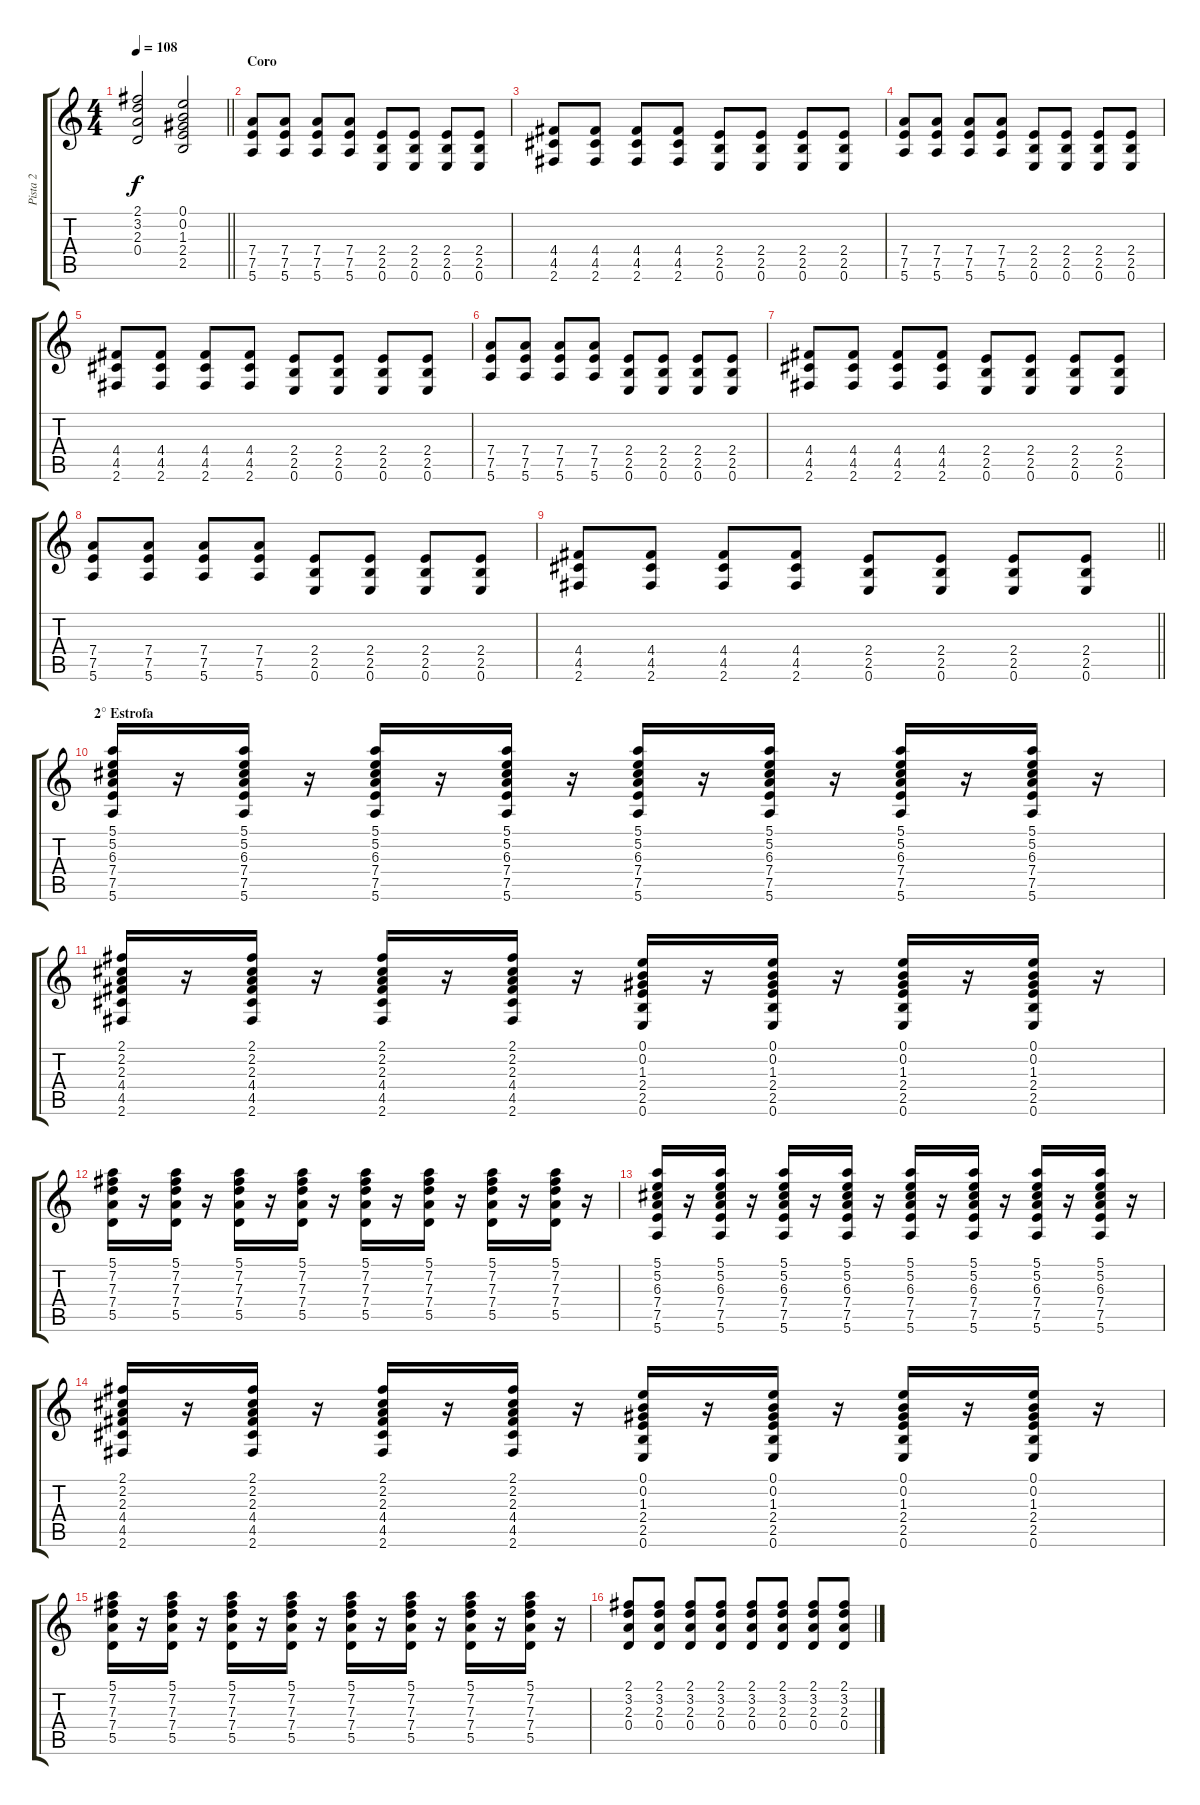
\track ("Pista 2" "Pista 2") {instrument overdrivenguitar}
\staff {score tabs}
\tuning (E4 B3 G3 D3 A2 E2) {hide}
\ts (4 4)
\tempo 108
\clef g2
\barLineRight lightlight
\ks c
(2.1 3.2 2.3 0.4).2{dy f} (0.1 0.2 1.3 2.4 2.5).2 |
\section ("" "Coro")
(7.4 7.5 5.6).8 (7.4 7.5 5.6).8 (7.4 7.5 5.6).8 (7.4 7.5 5.6).8 (2.4 2.5 0.6).8 (2.4 2.5 0.6).8 (2.4 2.5 0.6).8 (2.4 2.5 0.6).8 |
(4.4 4.5 2.6).8 (4.4 4.5 2.6).8 (4.4 4.5 2.6).8 (4.4 4.5 2.6).8 (2.4 2.5 0.6).8 (2.4 2.5 0.6).8 (2.4 2.5 0.6).8 (2.4 2.5 0.6).8 |
(7.4 7.5 5.6).8 (7.4 7.5 5.6).8 (7.4 7.5 5.6).8 (7.4 7.5 5.6).8 (2.4 2.5 0.6).8 (2.4 2.5 0.6).8 (2.4 2.5 0.6).8 (2.4 2.5 0.6).8 |
(4.4 4.5 2.6).8 (4.4 4.5 2.6).8 (4.4 4.5 2.6).8 (4.4 4.5 2.6).8 (2.4 2.5 0.6).8 (2.4 2.5 0.6).8 (2.4 2.5 0.6).8 (2.4 2.5 0.6).8 |
(7.4 7.5 5.6).8 (7.4 7.5 5.6).8 (7.4 7.5 5.6).8 (7.4 7.5 5.6).8 (2.4 2.5 0.6).8 (2.4 2.5 0.6).8 (2.4 2.5 0.6).8 (2.4 2.5 0.6).8 |
(4.4 4.5 2.6).8 (4.4 4.5 2.6).8 (4.4 4.5 2.6).8 (4.4 4.5 2.6).8 (2.4 2.5 0.6).8 (2.4 2.5 0.6).8 (2.4 2.5 0.6).8 (2.4 2.5 0.6).8 |
(7.4 7.5 5.6).8 (7.4 7.5 5.6).8 (7.4 7.5 5.6).8 (7.4 7.5 5.6).8 (2.4 2.5 0.6).8 (2.4 2.5 0.6).8 (2.4 2.5 0.6).8 (2.4 2.5 0.6).8 |
\barLineRight lightlight
(4.4 4.5 2.6).8 (4.4 4.5 2.6).8 (4.4 4.5 2.6).8 (4.4 4.5 2.6).8 (2.4 2.5 0.6).8 (2.4 2.5 0.6).8 (2.4 2.5 0.6).8 (2.4 2.5 0.6).8 |
\section ("" "2° Estrofa")
(5.1 5.2 6.3 7.4 7.5 5.6).16 r.16 (5.1 5.2 6.3 7.4 7.5 5.6).16 r.16 (5.1 5.2 6.3 7.4 7.5 5.6).16 r.16 (5.1 5.2 6.3 7.4 7.5 5.6).16 r.16 (5.1 5.2 6.3 7.4 7.5 5.6).16 r.16 (5.1 5.2 6.3 7.4 7.5 5.6).16 r.16 (5.1 5.2 6.3 7.4 7.5 5.6).16 r.16 (5.1 5.2 6.3 7.4 7.5 5.6).16 r.16 |
(2.1 2.2 2.3 4.4 4.5 2.6).16 r.16 (2.1 2.2 2.3 4.4 4.5 2.6).16 r.16 (2.1 2.2 2.3 4.4 4.5 2.6).16 r.16 (2.1 2.2 2.3 4.4 4.5 2.6).16 r.16 (0.1 0.2 1.3 2.4 2.5 0.6).16 r.16 (0.1 0.2 1.3 2.4 2.5 0.6).16 r.16 (0.1 0.2 1.3 2.4 2.5 0.6).16 r.16 (0.1 0.2 1.3 2.4 2.5 0.6).16 r.16 |
(5.1 7.2 7.3 7.4 5.5).16 r.16 (5.1 7.2 7.3 7.4 5.5).16 r.16 (5.1 7.2 7.3 7.4 5.5).16 r.16 (5.1 7.2 7.3 7.4 5.5).16 r.16 (5.1 7.2 7.3 7.4 5.5).16 r.16 (5.1 7.2 7.3 7.4 5.5).16 r.16 (5.1 7.2 7.3 7.4 5.5).16 r.16 (5.1 7.2 7.3 7.4 5.5).16 r.16 |
(5.1 5.2 6.3 7.4 7.5 5.6).16 r.16 (5.1 5.2 6.3 7.4 7.5 5.6).16 r.16 (5.1 5.2 6.3 7.4 7.5 5.6).16 r.16 (5.1 5.2 6.3 7.4 7.5 5.6).16 r.16 (5.1 5.2 6.3 7.4 7.5 5.6).16 r.16 (5.1 5.2 6.3 7.4 7.5 5.6).16 r.16 (5.1 5.2 6.3 7.4 7.5 5.6).16 r.16 (5.1 5.2 6.3 7.4 7.5 5.6).16 r.16 |
(2.1 2.2 2.3 4.4 4.5 2.6).16 r.16 (2.1 2.2 2.3 4.4 4.5 2.6).16 r.16 (2.1 2.2 2.3 4.4 4.5 2.6).16 r.16 (2.1 2.2 2.3 4.4 4.5 2.6).16 r.16 (0.1 0.2 1.3 2.4 2.5 0.6).16 r.16 (0.1 0.2 1.3 2.4 2.5 0.6).16 r.16 (0.1 0.2 1.3 2.4 2.5 0.6).16 r.16 (0.1 0.2 1.3 2.4 2.5 0.6).16 r.16 |
(5.1 7.2 7.3 7.4 5.5).16 r.16 (5.1 7.2 7.3 7.4 5.5).16 r.16 (5.1 7.2 7.3 7.4 5.5).16 r.16 (5.1 7.2 7.3 7.4 5.5).16 r.16 (5.1 7.2 7.3 7.4 5.5).16 r.16 (5.1 7.2 7.3 7.4 5.5).16 r.16 (5.1 7.2 7.3 7.4 5.5).16 r.16 (5.1 7.2 7.3 7.4 5.5).16 r.16 |
(2.1 3.2 2.3 0.4).8 (2.1 3.2 2.3 0.4).8 (2.1 3.2 2.3 0.4).8 (2.1 3.2 2.3 0.4).8 (2.1 3.2 2.3 0.4).8 (2.1 3.2 2.3 0.4).8 (2.1 3.2 2.3 0.4).8 (2.1 3.2 2.3 0.4).8
